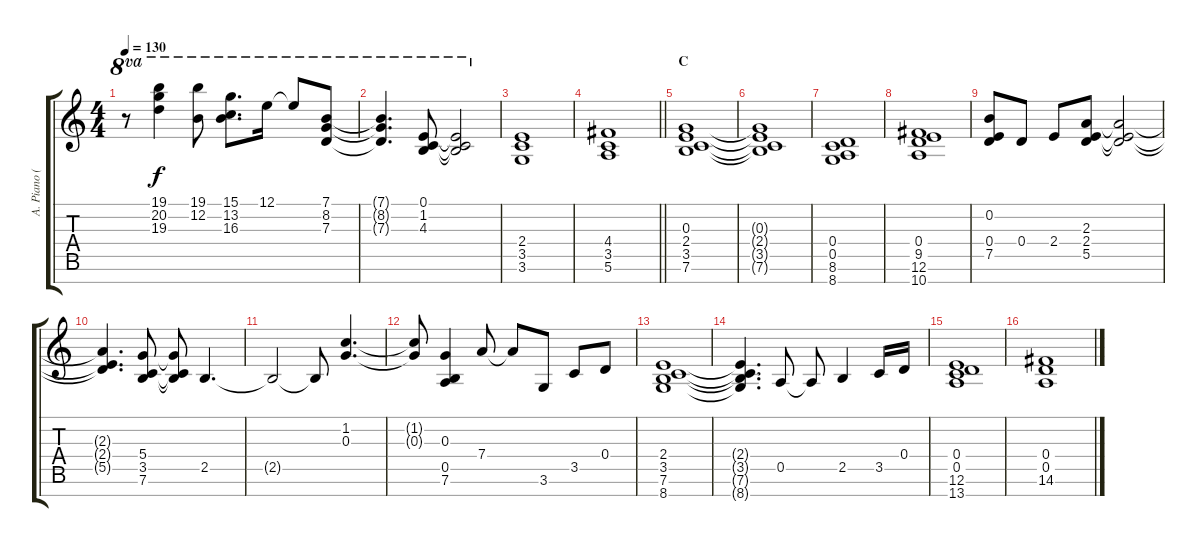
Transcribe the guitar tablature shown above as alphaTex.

\track ("A. Piano (Right Hand)" "A. Piano (") {instrument acousticgrandpiano}
\staff {score tabs}
\tuning (E5 B4 G4 D4 A3 E3 B2) {hide}
\ts (4 4)
\tempo 130
\clef g2
\ks c
r.8{ot 8va dy f} (19.1 20.2 19.3).4{ot 8va} (19.1 12.2).8{ot 8va} (15.1 13.2 16.3).8{d ot 8va} 12.1.16{ot 8va} 12.1{t}.8{ot 8va} (7.1 8.2 7.3).8{ot 8va} |
(7.1{t} 8.2{t} 7.3{t}).4{d ot 8va} (0.1 1.2 4.3).8{ot 8va} (0.1{t} 1.2{t} 4.3{t}).2{ot 8va} |
(2.4 3.5 3.6).1 |
\barLineRight lightlight
(4.4 3.5 5.6).1 |
\section ("" "C")
(0.3 2.4 3.5 7.6).1 |
(0.3{t} 2.4{t} 3.5{t} 7.6{t}).1 |
(0.4 0.5 8.6 8.7).1 |
(0.4 9.5 12.6 10.7).1 |
(0.2 0.4 7.5).8 0.4.8 2.4.8 (2.3 2.4 5.5).8 (2.3{t} 2.4{t} 5.5{t}).2 |
(2.3{t} 2.4{t} 5.5{t}).4{d} (5.4 3.5 7.6).8 (5.4{t} 3.5{t} 7.6{t}).8 2.5.4{d} |
2.5{t}.2 2.5{t}.8 (1.2 0.3).4{d} |
(1.2{t} 0.3{t}).8 (0.3 0.5 7.6).4 7.4.8 7.4{t}.8 3.6.8 3.5.8 0.4.8 |
(2.4 3.5 7.6 8.7).1 |
(2.4{t} 3.5{t} 7.6{t} 8.7{t}).4{d} 0.5.8 0.5{t}.8 2.5.4 3.5.16 0.4.16 |
(0.4 0.5 12.6 13.7).1 |
(0.4 0.5 14.6).1
